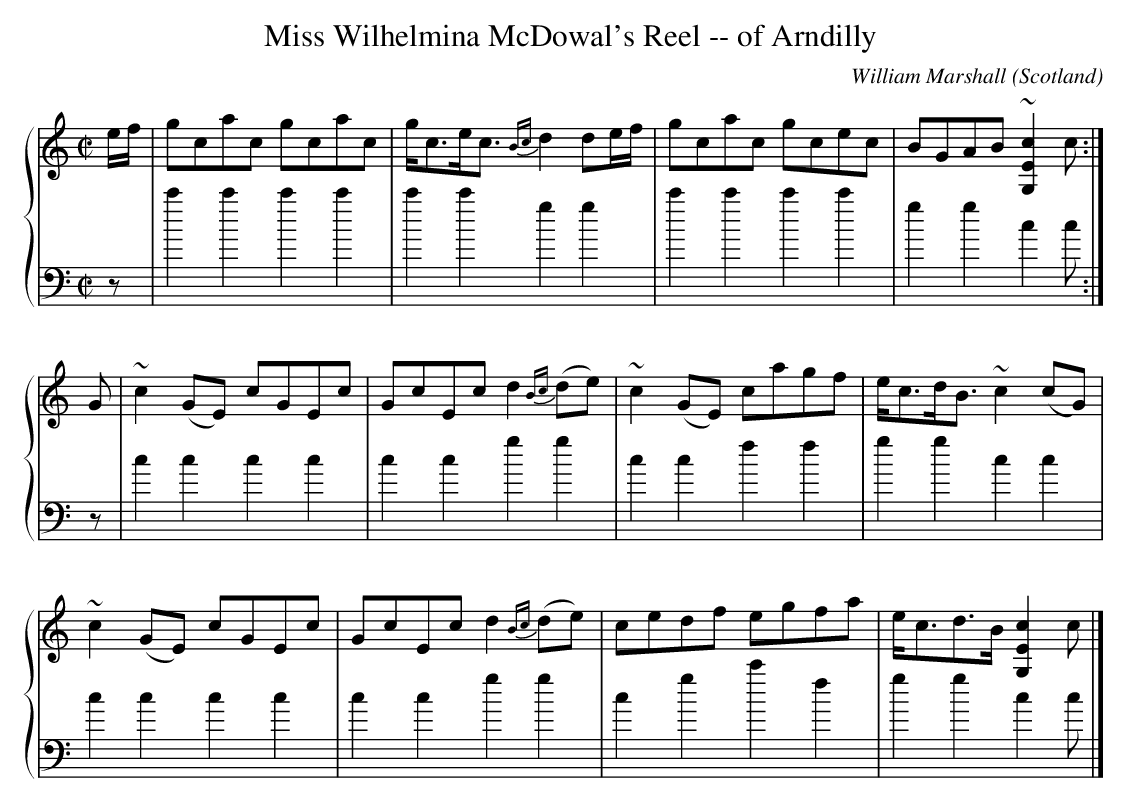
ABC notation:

X:1
T:Miss Wilhelmina McDowal's Reel -- of Arndilly
C:William Marshall
L:1/8
M:C|
O:Scotland
K:C
%%staves {1 2}
V:1
e/f/ | \
gcac gcac | g<ce<c {Bc}d2 de/f/ | gcac gcec | BGAB ~[G,Ec]2c :|
G | \
~c2 (GE) cGEc | GcEc d2 {Bc}(de) | ~c2 (GE) cagf | e<cd<B ~c2 (cG) |
~c2 (GE) cGEc | GcEc d2 {Bc}(de) | cedf egfa | e<cd>B [G,Ec]2 c |]
V:2 clef=bass
L:1/4
z/ | c'c'c'c' | c'c'gg | c'c'c'c' | ggcc/ :| \
z/ | cccc | ccgg | ccff | ggcc | cccc | ccgg | cgc'f | ggcc/  |]
